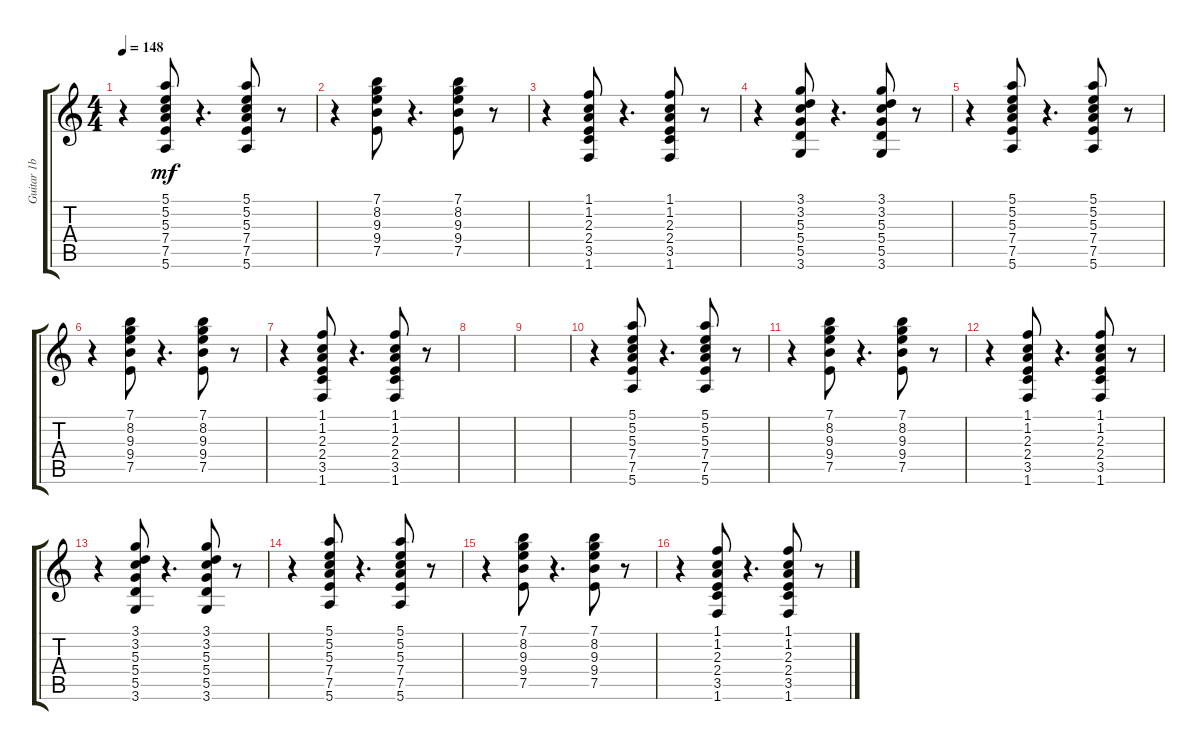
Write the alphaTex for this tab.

\track ("Guitar 1b" "Guitar 1b") {instrument electricguitarjazz}
\staff {score tabs}
\tuning (E4 B3 G3 D3 A2 E2) {hide}
\ts (4 4)
\tempo 148
\clef g2
\ks c
r.4{dy mf} (5.1 5.2 5.3 7.4 7.5 5.6).8 r.4{d} (5.1 5.2 5.3 7.4 7.5 5.6).8 r.8 |
r.4 (7.1 8.2 9.3 9.4 7.5).8 r.4{d} (7.1 8.2 9.3 9.4 7.5).8 r.8 |
r.4 (1.1 1.2 2.3 2.4 3.5 1.6).8 r.4{d} (1.1 1.2 2.3 2.4 3.5 1.6).8 r.8 |
r.4 (3.1 3.2 5.3 5.4 5.5 3.6).8 r.4{d} (3.1 3.2 5.3 5.4 5.5 3.6).8 r.8 |
r.4 (5.1 5.2 5.3 7.4 7.5 5.6).8 r.4{d} (5.1 5.2 5.3 7.4 7.5 5.6).8 r.8 |
r.4 (7.1 8.2 9.3 9.4 7.5).8 r.4{d} (7.1 8.2 9.3 9.4 7.5).8 r.8 |
r.4 (1.1 1.2 2.3 2.4 3.5 1.6).8 r.4{d} (1.1 1.2 2.3 2.4 3.5 1.6).8 r.8 |
|
|
r.4 (5.1 5.2 5.3 7.4 7.5 5.6).8 r.4{d} (5.1 5.2 5.3 7.4 7.5 5.6).8 r.8 |
r.4 (7.1 8.2 9.3 9.4 7.5).8 r.4{d} (7.1 8.2 9.3 9.4 7.5).8 r.8 |
r.4 (1.1 1.2 2.3 2.4 3.5 1.6).8 r.4{d} (1.1 1.2 2.3 2.4 3.5 1.6).8 r.8 |
r.4 (3.1 3.2 5.3 5.4 5.5 3.6).8 r.4{d} (3.1 3.2 5.3 5.4 5.5 3.6).8 r.8 |
r.4 (5.1 5.2 5.3 7.4 7.5 5.6).8 r.4{d} (5.1 5.2 5.3 7.4 7.5 5.6).8 r.8 |
r.4 (7.1 8.2 9.3 9.4 7.5).8 r.4{d} (7.1 8.2 9.3 9.4 7.5).8 r.8 |
r.4 (1.1 1.2 2.3 2.4 3.5 1.6).8 r.4{d} (1.1 1.2 2.3 2.4 3.5 1.6).8 r.8
